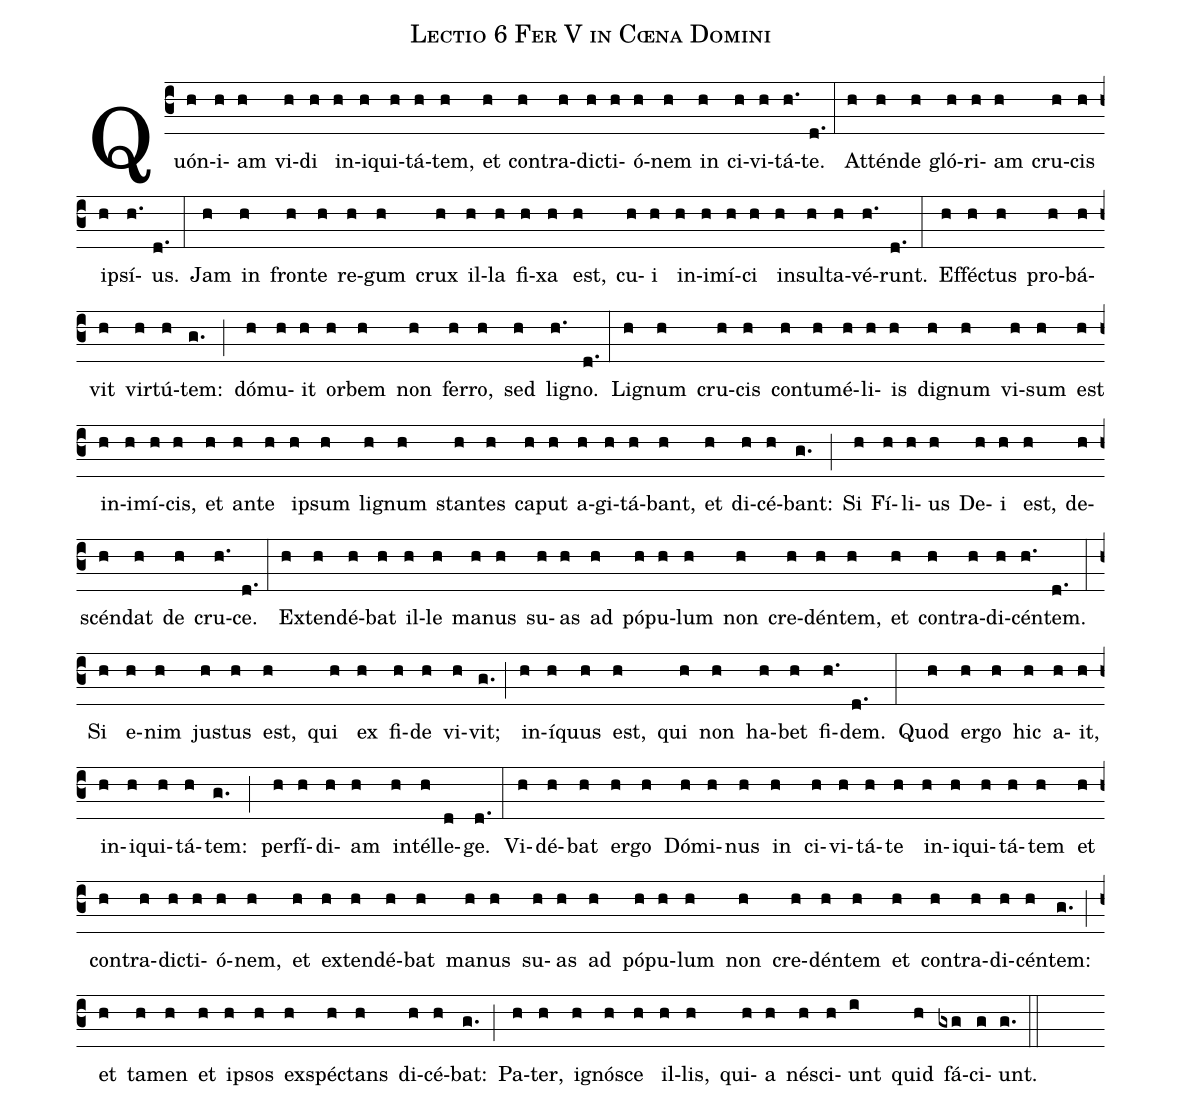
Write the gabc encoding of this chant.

name: Lectio 6 Fer V in Cœna Domini;
%%
(c3) Quón(h)i(h)am(h) vi(h)di(h) in(h)i(h)qui(h)tá(h)tem,(h) et(h) con(h)tra(h)di(h)cti(h)ó(h)nem(h) in(h) ci(h)vi(h)tá(h.)te.(d.) (:) At(h)tén(h)de(h) gló(h)ri(h)am(h) cru(h)cis(h) i(h)psí(h.)us.(d.) (:) Jam(h) in(h) fron(h)te(h) re(h)gum(h) crux(h) il(h)la(h) fi(h)xa(h) est,(h) cu(h)i(h) in(h)i(h)mí(h)ci(h) in(h)sul(h)ta(h)vé(h.)runt.(d.) (:) Ef(h)féc(h)tus(h) pro(h)bá(h)vit(h) vir(h)tú(h)tem:(g.) (;) dó(h)mu(h)it(h) or(h)bem(h) non(h) fer(h)ro,(h) sed(h) li(h.)gno.(d.) (:) Li(h)gnum(h) cru(h)cis(h) con(h)tu(h)mé(h)li(h)is(h) di(h)gnum(h) vi(h)sum(h) est(h) in(h)i(h)mí(h)cis,(h) et(h) an(h)te(h) i(h)psum(h) li(h)gnum(h) stan(h)tes(h) ca(h)put(h) a(h)gi(h)tá(h)bant,(h) et(h) di(h)cé(h)bant:(g.) (;) Si(h) Fí(h)li(h)us(h) De(h)i(h) est,(h) de(h)scén(h)dat(h) de(h) cru(h.)ce.(d.) (:) Ex(h)ten(h)dé(h)bat(h) il(h)le(h) ma(h)nus(h) su(h)as(h) ad(h) pó(h)pu(h)lum(h) non(h) cre(h)dén(h)tem,(h) et(h) con(h)tra(h)di(h)cén(h.)tem.(d.) (:) Si(h) e(h)nim(h) jus(h)tus(h) est,(h) qui(h) ex(h) fi(h)de(h) vi(h)vit;(g.) (;) in(h)í(h)quus(h) est,(h) qui(h) non(h) ha(h)bet(h) fi(h.)dem.(d.) (:) Quod(h) er(h)go(h) hic(h) a(h)it,(h) in(h)i(h)qui(h)tá(h)tem:(g.) (;) per(h)fí(h)di(h)am(h) in(h)tél(h)le(d)ge.(d.) (:) Vi(h)dé(h)bat(h) er(h)go(h) Dó(h)mi(h)nus(h) in(h) ci(h)vi(h)tá(h)te(h) in(h)i(h)qui(h)tá(h)tem(h) et(h) con(h)tra(h)di(h)cti(h)ó(h)nem,(h) et(h) ex(h)ten(h)dé(h)bat(h) ma(h)nus(h) su(h)as(h) ad(h) pó(h)pu(h)lum(h) non(h) cre(h)dén(h)tem(h) et(h) con(h)tra(h)di(h)cén(h)tem:(g.) (;) et(h) ta(h)men(h) et(h) i(h)psos(h) ex(h)spéc(h)tans(h) di(h)cé(h)bat:(g.) (;) Pa(h)ter,(h) i(h)gnó(h)sce(h) il(h)lis,(h) qui(h)a(h) né(h)sci(h)unt(i) quid(h) fá(gxg)ci(g)unt.(g.) (::)
